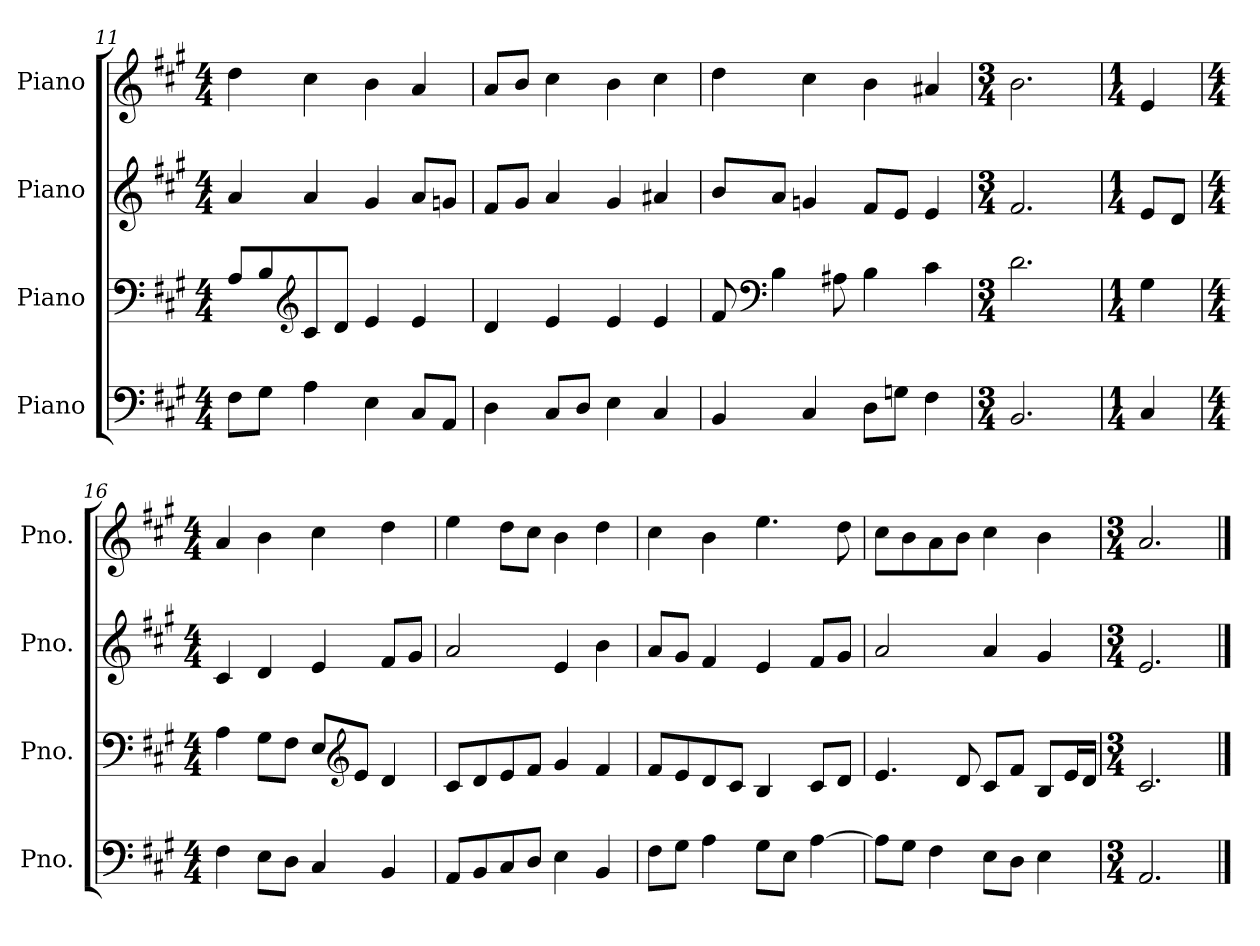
**kern	**kern	**kern	**kern
*part4	*part3	*part2	*part1
*staff4	*staff3	*staff2	*staff1
*I"Piano	*I"Piano	*I"Piano	*I"Piano
*I'Pno.	*I'Pno.	*I'Pno.	*I'Pno.
!!LO:LB:g=z
*clefF4	*clefF4	*clefG2	*clefG2
*k[f#c#g#]	*k[f#c#g#]	*k[f#c#g#]	*k[f#c#g#]
*M4/4	*M4/4	*M4/4	*M4/4
=11	=11	=11	=11
8F#\L	8A/L	4a/	4dd\
8G#\J	8B/	.	.
*	*clefG2	*	*
4A\	8c#/	4a/	4cc#\
.	8d/J	.	.
4E\	4e/	4g#/	4b\
8C#/L	4e/	8a/L	4a/
8AA/J	.	8gn/J	.
=12	=12	=12	=12
4D\	4d/	8f#/L	8a/L
.	.	8g#/J	8b/J
8C#/L	4e/	4a/	4cc#\
8D/J	.	.	.
4E\	4e/	4g#/	4b\
4C#/	4e/	4a#X/	4cc#\
=13	=13	=13	=13
4BB/	8f#/	8b/L	4dd\
*	*clefF4	*	*
.	4B\	8a/J	.
4C#/	.	4gn/	4cc#\
.	8A#X\	.	.
8D\L	4B\	8f#/L	4b\
8Gn\J	.	8e/J	.
4F#\	4c#\	4e/	4a#X/
=14	=14	=14	=14
*M3/4	*M3/4	*M3/4	*M3/4
2.BB/	2.d\	2.f#/	2.b\
=15	=15	=15	=15
*M1/4	*M1/4	*M1/4	*M1/4
4C#/	4G#\	8e/L	4e/
.	.	8d/J	.
!!LO:PB:g=z
=16	=16	=16	=16
*M4/4	*M4/4	*M4/4	*M4/4
4F#\	4A\	4c#/	4a/
8E\L	8G#\L	4d/	4b\
8D\J	8F#\J	.	.
4C#/	8E/L	4e/	4cc#\
*	*clefG2	*	*
.	8e/J	.	.
4BB/	4d/	8f#/L	4dd\
.	.	8g#/J	.
=17	=17	=17	=17
8AA/L	8c#/L	2a/	4ee\
8BB/	8d/	.	.
8C#/	8e/	.	8dd\L
8D/J	8f#/J	.	8cc#\J
4E\	4g#/	4e/	4b\
4BB/	4f#/	4b\	4dd\
=18	=18	=18	=18
8F#\L	8f#/L	8a/L	4cc#\
8G#\J	8e/	8g#/J	.
4A\	8d/	4f#/	4b\
.	8c#/J	.	.
8G#\L	4B/	4e/	4.ee\
8E\J	.	.	.
[4A\	8c#/L	8f#/L	.
.	8d/J	8g#/J	8dd\
=19	=19	=19	=19
8A\L]	4.e/	2a/	8cc#\L
8G#\J	.	.	8b\
4F#\	.	.	8a\
.	8d/	.	8b\J
8E\L	8c#/L	4a/	4cc#\
8D\J	8f#/J	.	.
4E\	8B/L	4g#/	4b\
.	16e/L	.	.
.	16d/JJ	.	.
=20	=20	=20	=20
*M3/4	*M3/4	*M3/4	*M3/4
2.AA/	2.c#/	2.e/	2.a/
==	==	==	==
*-	*-	*-	*-
